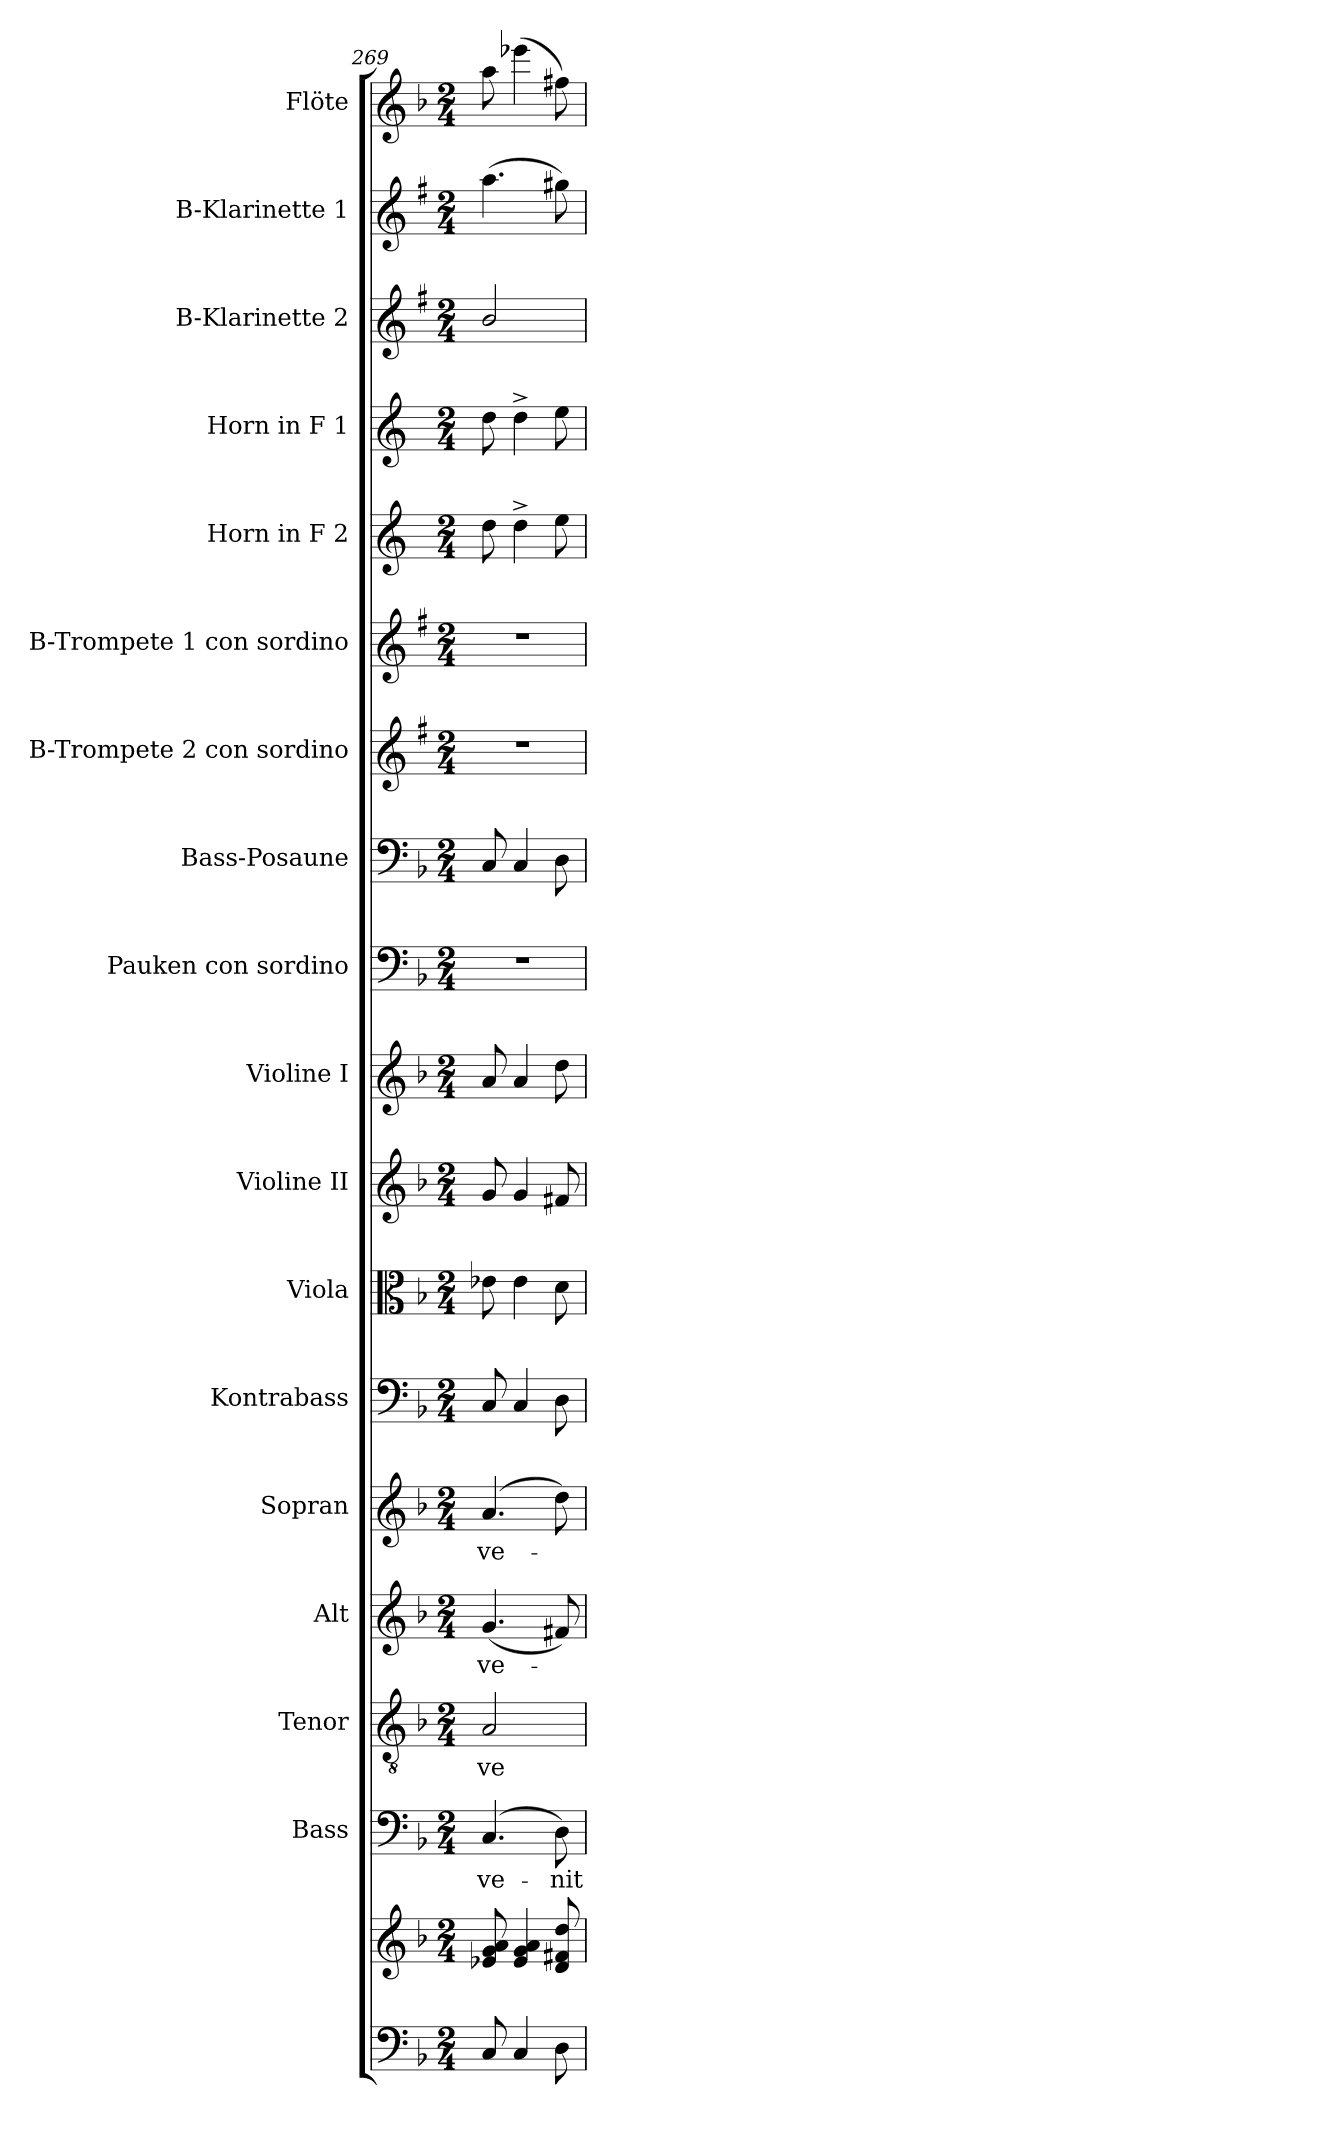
**kern	**kern	**kern	**text	**kern	**text	**kern	**text	**kern	**text	**kern	**kern	**kern	**kern	**kern	**kern	**kern	**kern	**kern	**kern	**kern	**kern	**kern
*part18	*part18	*part17	*part17	*part16	*part16	*part15	*part15	*part14	*part14	*part13	*part12	*part11	*part10	*part9	*part8	*part7	*part6	*part5	*part4	*part3	*part2	*part1
*staff19	*staff18	*staff17	*staff17	*staff16	*staff16	*staff15	*staff15	*staff14	*staff14	*staff13	*staff12	*staff11	*staff10	*staff9	*staff8	*staff7	*staff6	*staff5	*staff4	*staff3	*staff2	*staff1
*	*	*I"Bass	*	*I"Tenor	*	*I"Alt	*	*I"Sopran	*	*I"Kontrabass	*I"Viola	*I"Violine II	*I"Violine I	*I"Pauken con sordino	*I"Bass-Posaune	*I"B-Trompete 2 con sordino	*I"B-Trompete 1 con sordino	*I"Horn in F 2	*I"Horn in F 1	*I"B-Klarinette 2	*I"B-Klarinette 1	*I"Flöte
*	*	*I'B.	*	*I'T.	*	*I'A.	*	*I'S.	*	*I'Kb.	*I'Vla.	*I'Vl. II	*I'Vl. I	*I'Pk.	*I'B. Pos.	*I'B Trp. 2	*I'B Trp. 1	*	*	*I'B Kl. 2	*I'B Kl. 1	*I'Fl.
*clefF4	*clefG2	*clefF4	*	*clefGv2	*	*clefG2	*	*clefG2	*	*clefF4	*clefC3	*clefG2	*clefG2	*clefF4	*clefF4	*clefG2	*clefG2	*clefG2	*clefG2	*clefG2	*clefG2	*clefG2
*	*	*	*	*	*	*	*	*	*	*ITrd7c12	*	*	*	*	*	*ITrd1c2	*ITrd1c2	*ITrd4c7	*ITrd4c7	*ITrd1c2	*ITrd1c2	*
*k[b-]	*k[b-]	*k[b-]	*	*k[b-]	*	*k[b-]	*	*k[b-]	*	*k[b-]	*k[b-]	*k[b-]	*k[b-]	*k[b-]	*k[b-]	*k[b-]	*k[b-]	*k[b-]	*k[b-]	*k[b-]	*k[b-]	*k[b-]
*F:	*F:	*F:	*	*F:	*	*F:	*	*F:	*	*F:	*F:	*F:	*F:	*F:	*F:	*F:	*F:	*F:	*F:	*F:	*F:	*F:
*M2/4	*M2/4	*M2/4	*	*M2/4	*	*M2/4	*	*M2/4	*	*M2/4	*M2/4	*M2/4	*M2/4	*M2/4	*M2/4	*M2/4	*M2/4	*M2/4	*M2/4	*M2/4	*M2/4	*M2/4
=269	=269	=269	=269	=269	=269	=269	=269	=269	=269	=269	=269	=269	=269	=269	=269	=269	=269	=269	=269	=269	=269	=269
!	!	!	!LO:LY:b	!	!LO:LY:b	!	!LO:LY:b	!	!LO:LY:b	!	!	!	!	!	!	!	!	!	!	!	!	!
8C/	8e-X/ 8g/ 8a/	(4.C/	ve-	2A/	ve-	(<4.g/	ve-	(4.a/	ve-	8CC/	8e-X\	8g/	8a/	2r	8C/	2r	2r	8g\	8g\	2a/	(>4.gg\	8aa\
4C/	4e-/ 4g/ 4a/	.	.	.	.	.	.	.	.	4CC/	4e-\	4g/	4a/	.	4C/	.	.	4g^>\	4g^>\	.	.	(>4eee-X\
!	!	!	!LO:LY:b	!	!	!	!	!	!	!	!	!	!	!	!	!	!	!	!	!	!	!
8D\	8d/ 8f#X/ 8dd/	8D\)	-nit	.	.	8f#X/)	.	8dd\)	.	8DD\	8d\	8f#X/	8dd\	.	8D\	.	.	8a\	8a\	.	8ff#X\)	8ff#X\)
=	=	=	=	=	=	=	=	=	=	=	=	=	=	=	=	=	=	=	=	=	=	=
*-	*-	*-	*-	*-	*-	*-	*-	*-	*-	*-	*-	*-	*-	*-	*-	*-	*-	*-	*-	*-	*-	*-
